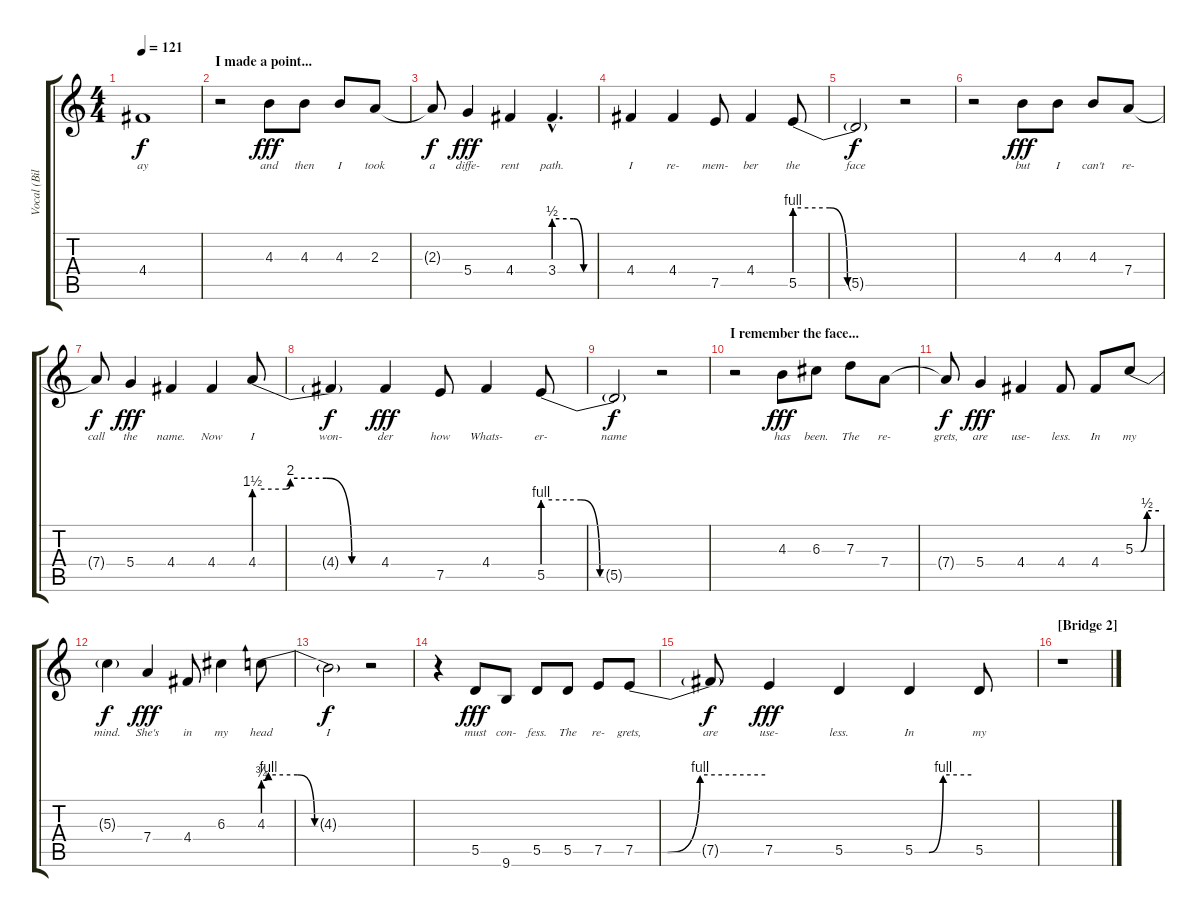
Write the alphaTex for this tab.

\track ("Vocal (Billie Joe)" "Vocal (Bil") {instrument acousticguitarsteel}
\staff {score tabs}
\tuning (E4 B3 G3 D3 A2 D2) {hide}
\ts (4 4)
\tempo 121
\clef g2
\ks c
4.4{t}.1{lyrics (0 "ay") lyrics (1 "") lyrics (2 "") lyrics (3 "") lyrics (4 "") dy f} |
\section ("" "I made a point...")
r.2 4.3.8{lyrics (0 "and") lyrics (1 "") lyrics (2 "") lyrics (3 "") lyrics (4 "") dy fff} 4.3.8{lyrics (0 "then") lyrics (1 "") lyrics (2 "") lyrics (3 "") lyrics (4 "")} 4.3.8{lyrics (0 "I") lyrics (1 "") lyrics (2 "") lyrics (3 "") lyrics (4 "")} 2.3.8{lyrics (0 "took") lyrics (1 "") lyrics (2 "") lyrics (3 "") lyrics (4 "")} |
2.3{t}.8{lyrics (0 "a") lyrics (1 "") lyrics (2 "") lyrics (3 "") lyrics (4 "") dy f} 5.4.4{lyrics (0 "diffe-") lyrics (1 "") lyrics (2 "") lyrics (3 "") lyrics (4 "") dy fff} 4.4.4{lyrics (0 "rent") lyrics (1 "") lyrics (2 "") lyrics (3 "") lyrics (4 "")} 3.4{be (custom 0 2 30 2 45 0 60 0) hac}.4{d lyrics (0 "path.") lyrics (1 "") lyrics (2 "") lyrics (3 "") lyrics (4 "")} |
4.4.4{lyrics (0 "I") lyrics (1 "") lyrics (2 "") lyrics (3 "") lyrics (4 "")} 4.4.4{lyrics (0 "re-") lyrics (1 "") lyrics (2 "") lyrics (3 "") lyrics (4 "")} 7.5.8{lyrics (0 "mem-") lyrics (1 "") lyrics (2 "") lyrics (3 "") lyrics (4 "")} 4.4.4{lyrics (0 "ber") lyrics (1 "") lyrics (2 "") lyrics (3 "") lyrics (4 "")} 5.5{be (custom 0 4 20 4 30 0 60 0)}.8{lyrics (0 "the") lyrics (1 "") lyrics (2 "") lyrics (3 "") lyrics (4 "")} |
5.5{t}.2{lyrics (0 "face") lyrics (1 "") lyrics (2 "") lyrics (3 "") lyrics (4 "") dy f} r.2 |
r.2 4.3.8{lyrics (0 "but") lyrics (1 "") lyrics (2 "") lyrics (3 "") lyrics (4 "") dy fff} 4.3.8{lyrics (0 "I") lyrics (1 "") lyrics (2 "") lyrics (3 "") lyrics (4 "")} 4.3.8{lyrics (0 "can't") lyrics (1 "") lyrics (2 "") lyrics (3 "") lyrics (4 "")} 7.4.8{lyrics (0 "re-") lyrics (1 "") lyrics (2 "") lyrics (3 "") lyrics (4 "")} |
7.4{t}.8{lyrics (0 "call") lyrics (1 "") lyrics (2 "") lyrics (3 "") lyrics (4 "") dy f} 5.4.4{lyrics (0 "the") lyrics (1 "") lyrics (2 "") lyrics (3 "") lyrics (4 "") dy fff} 4.4.4{lyrics (0 "name.") lyrics (1 "") lyrics (2 "") lyrics (3 "") lyrics (4 "")} 4.4.4{lyrics (0 "Now") lyrics (1 "") lyrics (2 "") lyrics (3 "") lyrics (4 "")} 4.4{be (custom 0 6 15 6 17 8 34 8 46 0 60 0)}.8{lyrics (0 "I") lyrics (1 "") lyrics (2 "") lyrics (3 "") lyrics (4 "")} |
4.4{t}.4{lyrics (0 "won-") lyrics (1 "") lyrics (2 "") lyrics (3 "") lyrics (4 "") dy f} 4.4.4{lyrics (0 "der") lyrics (1 "") lyrics (2 "") lyrics (3 "") lyrics (4 "") dy fff} 7.5.8{lyrics (0 "how") lyrics (1 "") lyrics (2 "") lyrics (3 "") lyrics (4 "")} 4.4.4{lyrics (0 "Whats-") lyrics (1 "") lyrics (2 "") lyrics (3 "") lyrics (4 "")} 5.5{be (custom 0 4 20 4 30 0 60 0)}.8{lyrics (0 "er-") lyrics (1 "") lyrics (2 "") lyrics (3 "") lyrics (4 "")} |
5.5{t}.2{lyrics (0 "name") lyrics (1 "") lyrics (2 "") lyrics (3 "") lyrics (4 "") dy f} r.2 |
\section ("" "I remember the face...")
r.2 4.3.8{lyrics (0 "has") lyrics (1 "") lyrics (2 "") lyrics (3 "") lyrics (4 "") dy fff} 6.3.8{lyrics (0 "been.") lyrics (1 "") lyrics (2 "") lyrics (3 "") lyrics (4 "")} 7.3.8{lyrics (0 "The") lyrics (1 "") lyrics (2 "") lyrics (3 "") lyrics (4 "")} 7.4.8{lyrics (0 "re-") lyrics (1 "") lyrics (2 "") lyrics (3 "") lyrics (4 "")} |
7.4{t}.8{lyrics (0 "grets,") lyrics (1 "") lyrics (2 "") lyrics (3 "") lyrics (4 "") dy f} 5.4.4{lyrics (0 "are") lyrics (1 "") lyrics (2 "") lyrics (3 "") lyrics (4 "") dy fff} 4.4.4{lyrics (0 "use-") lyrics (1 "") lyrics (2 "") lyrics (3 "") lyrics (4 "")} 4.4.8{lyrics (0 "less.") lyrics (1 "") lyrics (2 "") lyrics (3 "") lyrics (4 "")} 4.4.8{lyrics (0 "In") lyrics (1 "") lyrics (2 "") lyrics (3 "") lyrics (4 "")} 5.3{be (custom 0 0 14 0 30 2 60 2)}.8{lyrics (0 "my") lyrics (1 "") lyrics (2 "") lyrics (3 "") lyrics (4 "")} |
5.3{t}.4{lyrics (0 "mind.") lyrics (1 "") lyrics (2 "") lyrics (3 "") lyrics (4 "") dy f} 7.4.4{lyrics (0 "She's") lyrics (1 "") lyrics (2 "") lyrics (3 "") lyrics (4 "") dy fff} 4.4.8{lyrics (0 "in") lyrics (1 "") lyrics (2 "") lyrics (3 "") lyrics (4 "")} 6.3.4{lyrics (0 "my") lyrics (1 "") lyrics (2 "") lyrics (3 "") lyrics (4 "")} 4.3{be (custom 0 3 3 4 20 4 30 0 60 0)}.8{lyrics (0 "head") lyrics (1 "") lyrics (2 "") lyrics (3 "") lyrics (4 "")} |
4.3{t}.2{lyrics (0 "I") lyrics (1 "") lyrics (2 "") lyrics (3 "") lyrics (4 "") dy f} r.2 |
r.4 5.5.8{lyrics (0 "must") lyrics (1 "") lyrics (2 "") lyrics (3 "") lyrics (4 "") dy fff} 9.6.8{lyrics (0 "con-") lyrics (1 "") lyrics (2 "") lyrics (3 "") lyrics (4 "")} 5.5.8{lyrics (0 "fess.") lyrics (1 "") lyrics (2 "") lyrics (3 "") lyrics (4 "")} 5.5.8{lyrics (0 "The") lyrics (1 "") lyrics (2 "") lyrics (3 "") lyrics (4 "")} 7.5.8{lyrics (0 "re-") lyrics (1 "") lyrics (2 "") lyrics (3 "") lyrics (4 "")} 7.5{be (custom 0 0 15 0 30 4 60 4)}.8{lyrics (0 "grets,") lyrics (1 "") lyrics (2 "") lyrics (3 "") lyrics (4 "")} |
7.5{t}.8{lyrics (0 "are") lyrics (1 "") lyrics (2 "") lyrics (3 "") lyrics (4 "") dy f} 7.5.4{lyrics (0 "use-") lyrics (1 "") lyrics (2 "") lyrics (3 "") lyrics (4 "") dy fff} 5.5.4{lyrics (0 "less.") lyrics (1 "") lyrics (2 "") lyrics (3 "") lyrics (4 "")} 5.5{be (custom 0 0 15 0 30 4 60 4)}.4{lyrics (0 "In") lyrics (1 "") lyrics (2 "") lyrics (3 "") lyrics (4 "")} 5.5.8{lyrics (0 "my") lyrics (1 "") lyrics (2 "") lyrics (3 "") lyrics (4 "")} |
\section ("" "[Bridge 2]")
r.1
